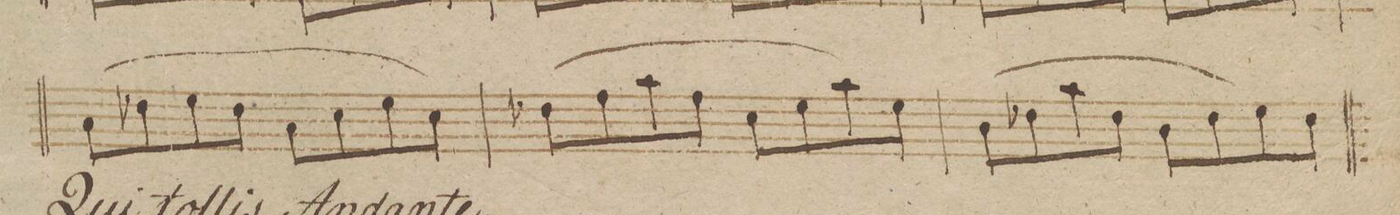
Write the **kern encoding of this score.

**kern	**dynam
*I"Viola.	*
*clefC3	*
*k[b-]	*
*met(c)	*
*M4/4	*
(>8B-\L	.
8e-X\	.
8f\	.
8e-\J	.
8B-\L	.
8d\	.
8f\	.
8d\J)	.
=71	=71
(>8e-X\L	.
8g\	.
8b-\	.
8g\J	.
8d\L	.
8f\	.
8b-\	.
8f\J)	.
=72	=72
(>8c\L	.
8e-X\	.
8b-\	.
8e-\J	.
8c\L	.
8e-\	.
8f\	.
8e-\J)	.
=73||	=73||
*k[b-e-]	*
*M3/4	*
*-	*-
